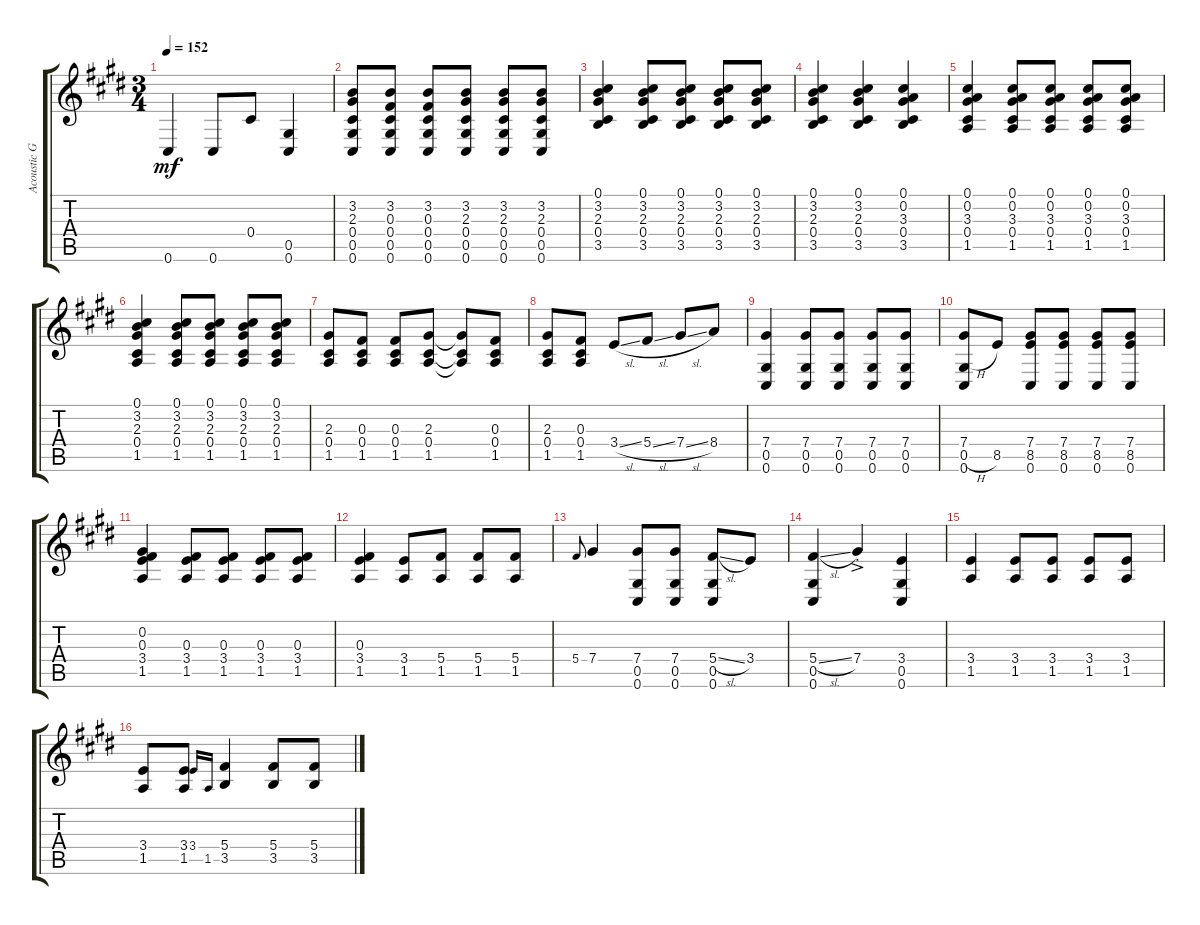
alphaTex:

\track ("Acoustic Guitar" "Acoustic G") {instrument acousticguitarsteel}
\staff {score tabs}
\tuning (Db4 Ab3 Gb3 Db3 Ab2 Db2) {hide}
\ts (3 4)
\tempo 152
\clef g2
\ks c#minor
0.6.4{dy mf} 0.6.8 0.4.8 (0.5 0.6).4 |
(3.2 2.3 0.4 0.5 0.6).8 (3.2 0.3 0.4 0.5 0.6).8 (3.2 0.3 0.4 0.5 0.6).8 (3.2 2.3 0.4 0.5 0.6).8 (3.2 2.3 0.4 0.5 0.6).8 (3.2 2.3 0.4 0.5 0.6).8 |
(0.1 3.2 2.3 0.4 3.5).4 (0.1 3.2 2.3 0.4 3.5).8 (0.1 3.2 2.3 0.4 3.5).8 (0.1 3.2 2.3 0.4 3.5).8 (0.1 3.2 2.3 0.4 3.5).8 |
(0.1 3.2 2.3 0.4 3.5).4 (0.1 3.2 2.3 0.4 3.5).4 (0.1 0.2 3.3 0.4 3.5).4 |
(0.1 0.2 3.3 0.4 1.5).4 (0.1 0.2 3.3 0.4 1.5).8 (0.1 0.2 3.3 0.4 1.5).8 (0.1 0.2 3.3 0.4 1.5).8 (0.1 0.2 3.3 0.4 1.5).8 |
(0.1 3.2 2.3 0.4 1.5).4 (0.1 3.2 2.3 0.4 1.5).8 (0.1 3.2 2.3 0.4 1.5).8 (0.1 3.2 2.3 0.4 1.5).8 (0.1 3.2 2.3 0.4 1.5).8 |
(2.3 0.4 1.5).8 (0.3 0.4 1.5).8 (0.3 0.4 1.5).8 (2.3 0.4 1.5).8 (2.3{t} 0.4{t} 1.5{t}).8 (0.3 0.4 1.5).8 |
(2.3 0.4 1.5).8 (0.3 0.4 1.5).8 3.4{sl}.8 5.4{sl}.8 7.4{sl}.8 8.4.8 |
(7.4 0.5 0.6).4 (7.4 0.5 0.6).8 (7.4 0.5 0.6).8 (7.4 0.5 0.6).8 (7.4 0.5 0.6).8 |
(7.4 0.5{h} 0.6).8 8.5.8 (7.4 8.5 0.6).8 (7.4 8.5 0.6).8 (7.4 8.5 0.6).8 (7.4 8.5 0.6).8 |
(0.2 0.3 3.4 1.5).4 (0.3 3.4 1.5).8 (0.3 3.4 1.5).8 (0.3 3.4 1.5).8 (0.3 3.4 1.5).8 |
(0.3 3.4 1.5).4 (3.4 1.5).8 (5.4 1.5).8 (5.4 1.5).8 (5.4 1.5).8 |
5.4.8{gr onbeat} 7.4.4 (7.4 0.5 0.6).8 (7.4 0.5 0.6).8 (5.4{sl} 0.5 0.6).8 3.4.8 |
(5.4{sl} 0.5 0.6).4 7.4{ac st}.4 (3.4 0.5 0.6).4 |
(3.4 1.5).4 (3.4 1.5).8 (3.4 1.5).8 (3.4 1.5).8 (3.4 1.5).8 |
(3.4 1.5).8 (3.4 1.5).8 3.4.16{gr onbeat} 1.5.16{gr onbeat} (5.4 3.5).4 (5.4 3.5).8 (5.4 3.5).8
